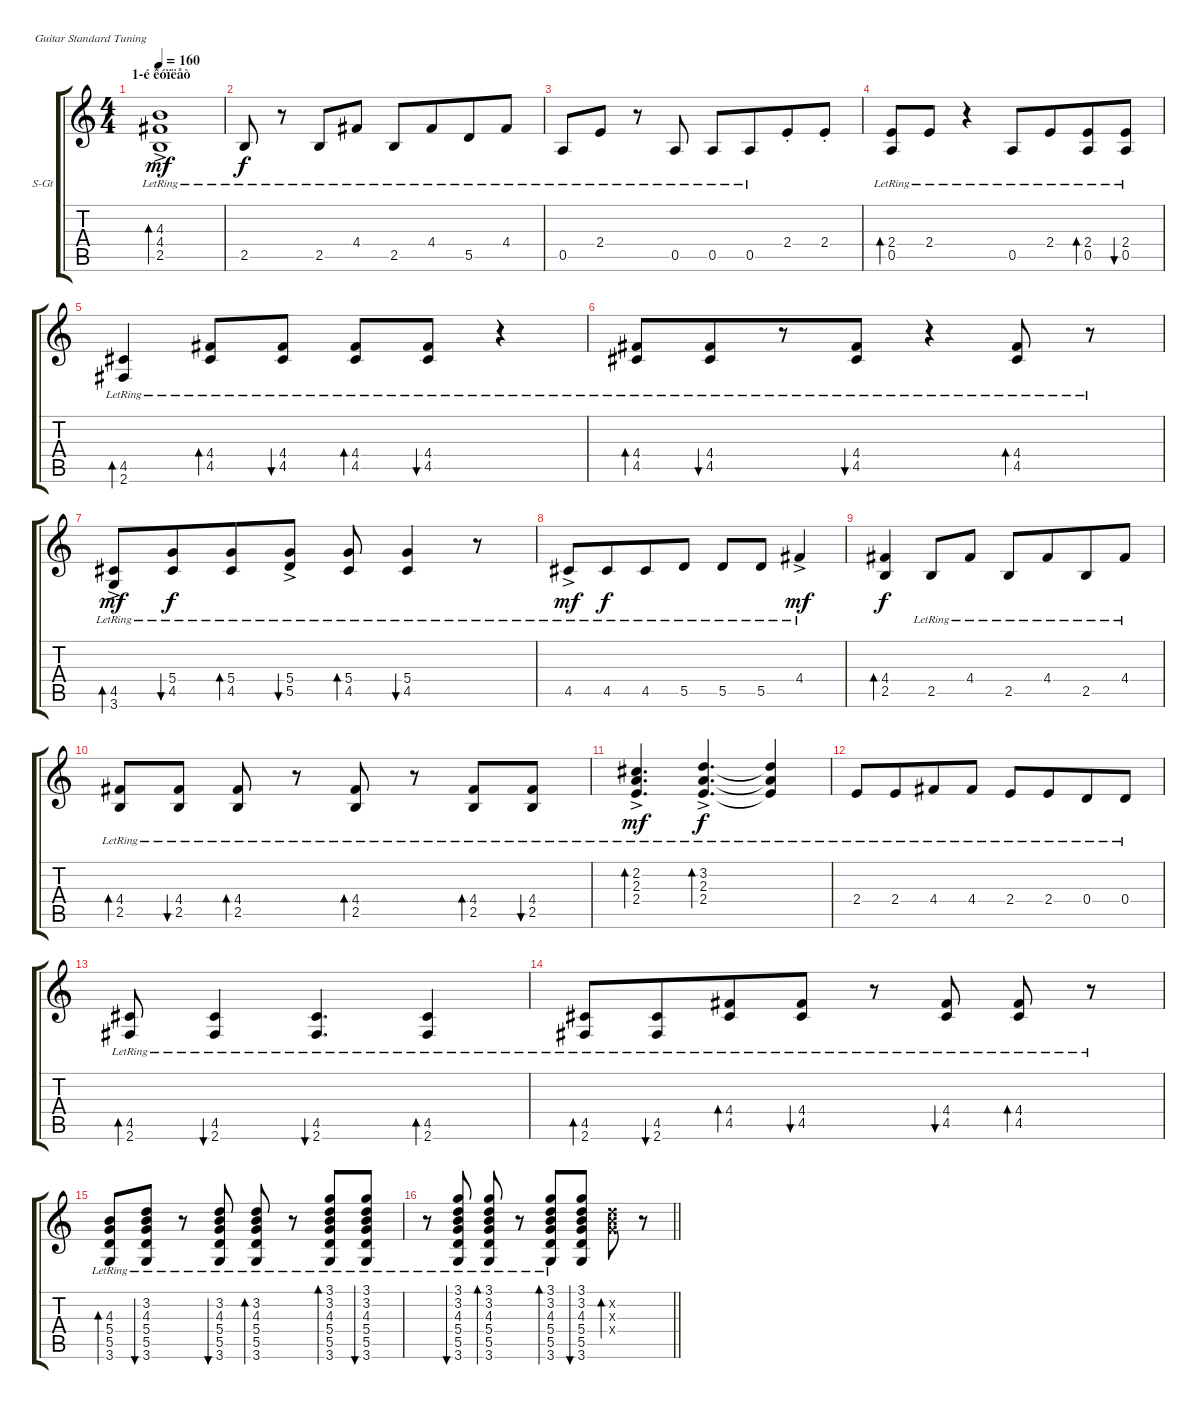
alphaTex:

\bracketExtendMode groupsimilarinstruments
\firstSystemTrackNameOrientation horizontal
\otherSystemsTrackNameOrientation horizontal
\track ("Каспарян" "S-Gt") {instrument acousticguitarsteel}
\staff {score tabs}
\tuning (E4 B3 G3 D3 A2 E2)
\ts (4 4)
\section ("" "1-é êóïëåò")
\tempo 160
\clef g2
\ks c
(4.3{ac lr} 4.4{ac lr} 2.5{ac lr}).1{bd 60 dy mf} |
2.5{lr}.8{dy f} r.8 2.5{lr}.8 4.4{lr}.8 2.5{lr}.8 4.4{lr}.8{beam merge} 5.5{lr}.8 4.4{lr}.8 |
0.5{lr}.8 2.4{lr}.8 r.8 0.5{lr}.8 0.5{lr}.8 0.5{lr}.8{beam merge} 2.4{st}.8 2.4{st}.8 |
(2.4{lr} 0.5{lr}).8{bd 60} 2.4{lr}.8 r.4 0.5{lr}.8 2.4{lr}.8{beam merge} (2.4{lr} 0.5{lr}).8{bd 60} (2.4{lr} 0.5{lr}).8{bu 60} |
(4.5{lr} 2.6{lr}).4{bd 60 beam merge} (4.4{lr} 4.5).8{bd 60} (4.4{lr} 4.5{lr}).8{bu 60} (4.4 4.5{lr}).8{bd 60} (4.4 4.5{lr}).8{bu 60} r.4 |
(4.4{lr} 4.5{lr}).8{bd 60} (4.4{lr} 4.5{lr}).8{bu 60 beam merge} r.8 (4.4{lr} 4.5{lr}).8{bu 60} r.4{beam merge} (4.4{lr} 4.5{lr}).8{bd 60} r.8 |
(4.5{ac} 3.6{ac lr}).8{bd 60 dy mf} (5.4{lr} 4.5).8{bu 60 dy f beam merge} (5.4 4.5{lr}).8{bd 60} (5.4{ac lr} 5.5).8{bu 60} (5.4{lr} 4.5).8{bd 60} (5.4{lr} 4.5).4{bu 60} r.8 |
4.5{ac lr}.8{dy mf} 4.5{lr}.8{dy f beam merge} 4.5{lr}.8 5.5{lr}.8 5.5{lr}.8 5.5{lr}.8 4.4{ac lr}.4{dy mf} |
(4.4 2.5).4{bd 60 dy f} 2.5{lr}.8 4.4{lr}.8 2.5{lr}.8 4.4{lr}.8{beam merge} 2.5{lr}.8 4.4{lr}.8 |
(4.4{lr} 2.5{lr}).8{bd 60} (4.4{lr} 2.5{lr}).8{bu 60} (4.4{lr} 2.5{lr}).8{bd 60} r.8 (4.4{lr} 2.5{lr}).8{bd 60} r.8 (4.4{lr} 2.5{lr}).8{bd 60} (4.4{lr} 2.5{lr}).8{bu 60} |
(2.2{ac lr} 2.3{ac lr} 2.4{ac lr}).4{d bd 60 dy mf} (3.2{ac lr} 2.3{ac lr} 2.4{lr}).4{d bd 60 dy f} (3.2{lr t} 2.3{lr t} 2.4{lr t}).4 |
2.4{lr}.8 2.4{lr}.8{beam merge} 4.4{lr}.8 4.4{lr}.8 2.4{lr}.8 2.4{lr}.8{beam merge} 0.4{lr}.8 0.4{lr}.8 |
(4.5{lr} 2.6{lr}).8{bd 60} (4.5{lr} 2.6{lr}).4{bu 60} (4.5{lr} 2.6).4{d bu 60} (4.5{lr} 2.6).4{bd 60} |
(4.5{lr} 2.6{lr}).8{bd 60} (4.5{lr} 2.6{lr}).8{bu 60 beam merge} (4.4{lr} 4.5{lr}).8{bd 60} (4.4{lr} 4.5{lr}).8{bu 60} r.8 (4.4{lr} 4.5{lr}).8{bu 60} (4.4{lr} 4.5{lr}).8{bd 60} r.8 |
(4.3{lr} 5.4{lr} 5.5{lr} 3.6{lr}).8{bd 30} (3.2{lr} 4.3{lr} 5.4{lr} 5.5{lr} 3.6{lr}).8{bu 30} r.8 (3.2{lr} 4.3{lr} 5.4{lr} 5.5{lr} 3.6{lr}).8{bu 30} (3.2{lr} 4.3{lr} 5.4{lr} 5.5{lr} 3.6{lr}).8{bd 30} r.8 (3.1{lr} 3.2{lr} 4.3{lr} 5.4{lr} 5.5{lr} 3.6{lr}).8{bd 30} (3.1{lr} 3.2{lr} 4.3{lr} 5.4{lr} 5.5{lr} 3.6{lr}).8{bu 30} |
\barLineRight lightlight
r.8 (3.1{lr} 3.2{lr} 4.3{lr} 5.4{lr} 5.5{lr} 3.6{lr}).8{bu 30} (3.1{lr} 3.2{lr} 4.3{lr} 5.4{lr} 5.5{lr} 3.6{lr}).8{bd 30} r.8 (3.1{lr} 3.2{lr} 4.3{lr} 5.4{lr} 5.5{lr} 3.6{lr}).8{bd 30} (3.1 3.2 4.3 5.4 5.5 3.6).8{bu 30} (3.2{x} 4.3{x} 5.4{x}).8{bd 30} r.8
